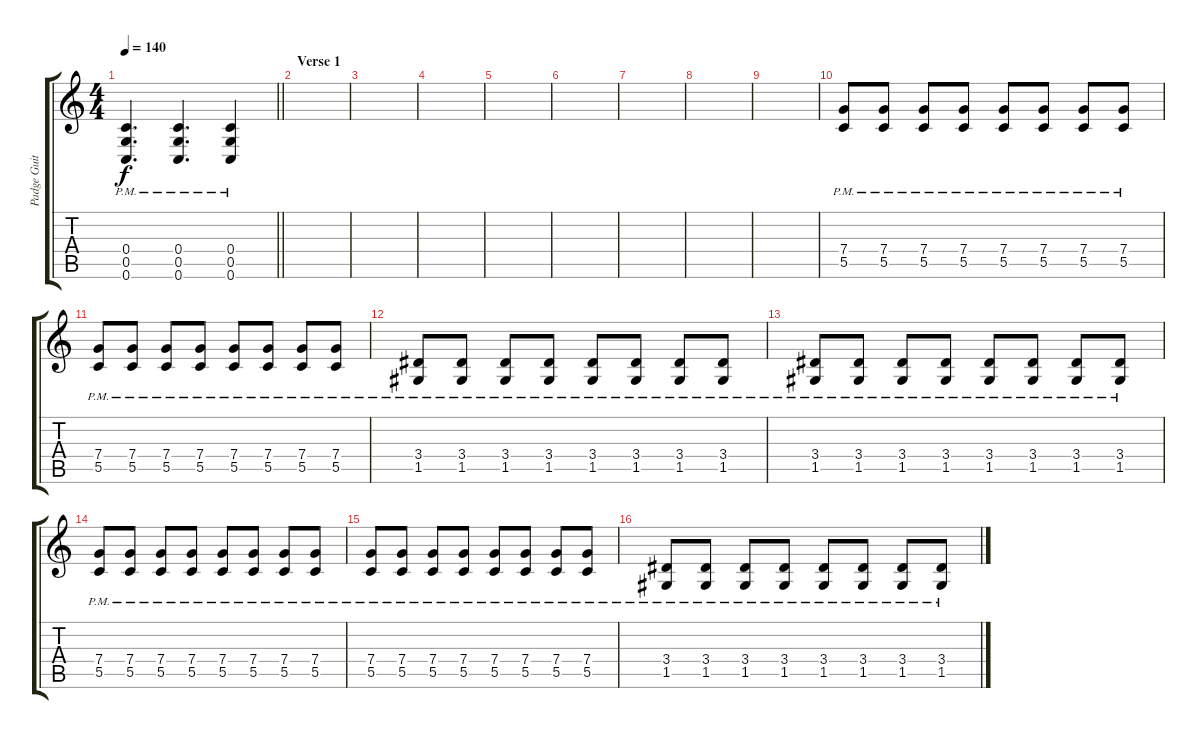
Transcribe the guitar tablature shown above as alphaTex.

\track ("Padge Guitar" "Padge Guit") {instrument distortionguitar}
\staff {score tabs}
\tuning (D4 A3 F3 C3 G2 C2) {hide}
\ts (4 4)
\tempo 140
\clef g2
\barLineRight lightlight
\ks c
(0.4{pm} 0.5{pm} 0.6{pm}).4{d dy f} (0.4{pm} 0.5{pm} 0.6{pm}).4{d} (0.4{pm} 0.5{pm} 0.6{pm}).4 |
\section ("" "Verse 1")
|
|
|
|
|
|
|
|
(7.4{pm} 5.5{pm}).8 (7.4{pm} 5.5{pm}).8 (7.4{pm} 5.5{pm}).8 (7.4{pm} 5.5{pm}).8 (7.4{pm} 5.5{pm}).8 (7.4{pm} 5.5{pm}).8 (7.4{pm} 5.5{pm}).8 (7.4{pm} 5.5{pm}).8 |
(7.4{pm} 5.5{pm}).8 (7.4{pm} 5.5{pm}).8 (7.4{pm} 5.5{pm}).8 (7.4{pm} 5.5{pm}).8 (7.4{pm} 5.5{pm}).8 (7.4{pm} 5.5{pm}).8 (7.4{pm} 5.5{pm}).8 (7.4{pm} 5.5{pm}).8 |
(3.4{pm} 1.5{pm}).8 (3.4{pm} 1.5{pm}).8 (3.4{pm} 1.5{pm}).8 (3.4{pm} 1.5{pm}).8 (3.4{pm} 1.5{pm}).8 (3.4{pm} 1.5{pm}).8 (3.4{pm} 1.5{pm}).8 (3.4{pm} 1.5{pm}).8 |
(3.4{pm} 1.5{pm}).8 (3.4{pm} 1.5{pm}).8 (3.4{pm} 1.5{pm}).8 (3.4{pm} 1.5{pm}).8 (3.4{pm} 1.5{pm}).8 (3.4{pm} 1.5{pm}).8 (3.4{pm} 1.5{pm}).8 (3.4{pm} 1.5{pm}).8 |
(7.4{pm} 5.5{pm}).8 (7.4{pm} 5.5{pm}).8 (7.4{pm} 5.5{pm}).8 (7.4{pm} 5.5{pm}).8 (7.4{pm} 5.5{pm}).8 (7.4{pm} 5.5{pm}).8 (7.4{pm} 5.5{pm}).8 (7.4{pm} 5.5{pm}).8 |
(7.4{pm} 5.5{pm}).8 (7.4{pm} 5.5{pm}).8 (7.4{pm} 5.5{pm}).8 (7.4{pm} 5.5{pm}).8 (7.4{pm} 5.5{pm}).8 (7.4{pm} 5.5{pm}).8 (7.4{pm} 5.5{pm}).8 (7.4{pm} 5.5{pm}).8 |
(3.4{pm} 1.5{pm}).8 (3.4{pm} 1.5{pm}).8 (3.4{pm} 1.5{pm}).8 (3.4{pm} 1.5{pm}).8 (3.4{pm} 1.5{pm}).8 (3.4{pm} 1.5{pm}).8 (3.4{pm} 1.5{pm}).8 (3.4{pm} 1.5{pm}).8
